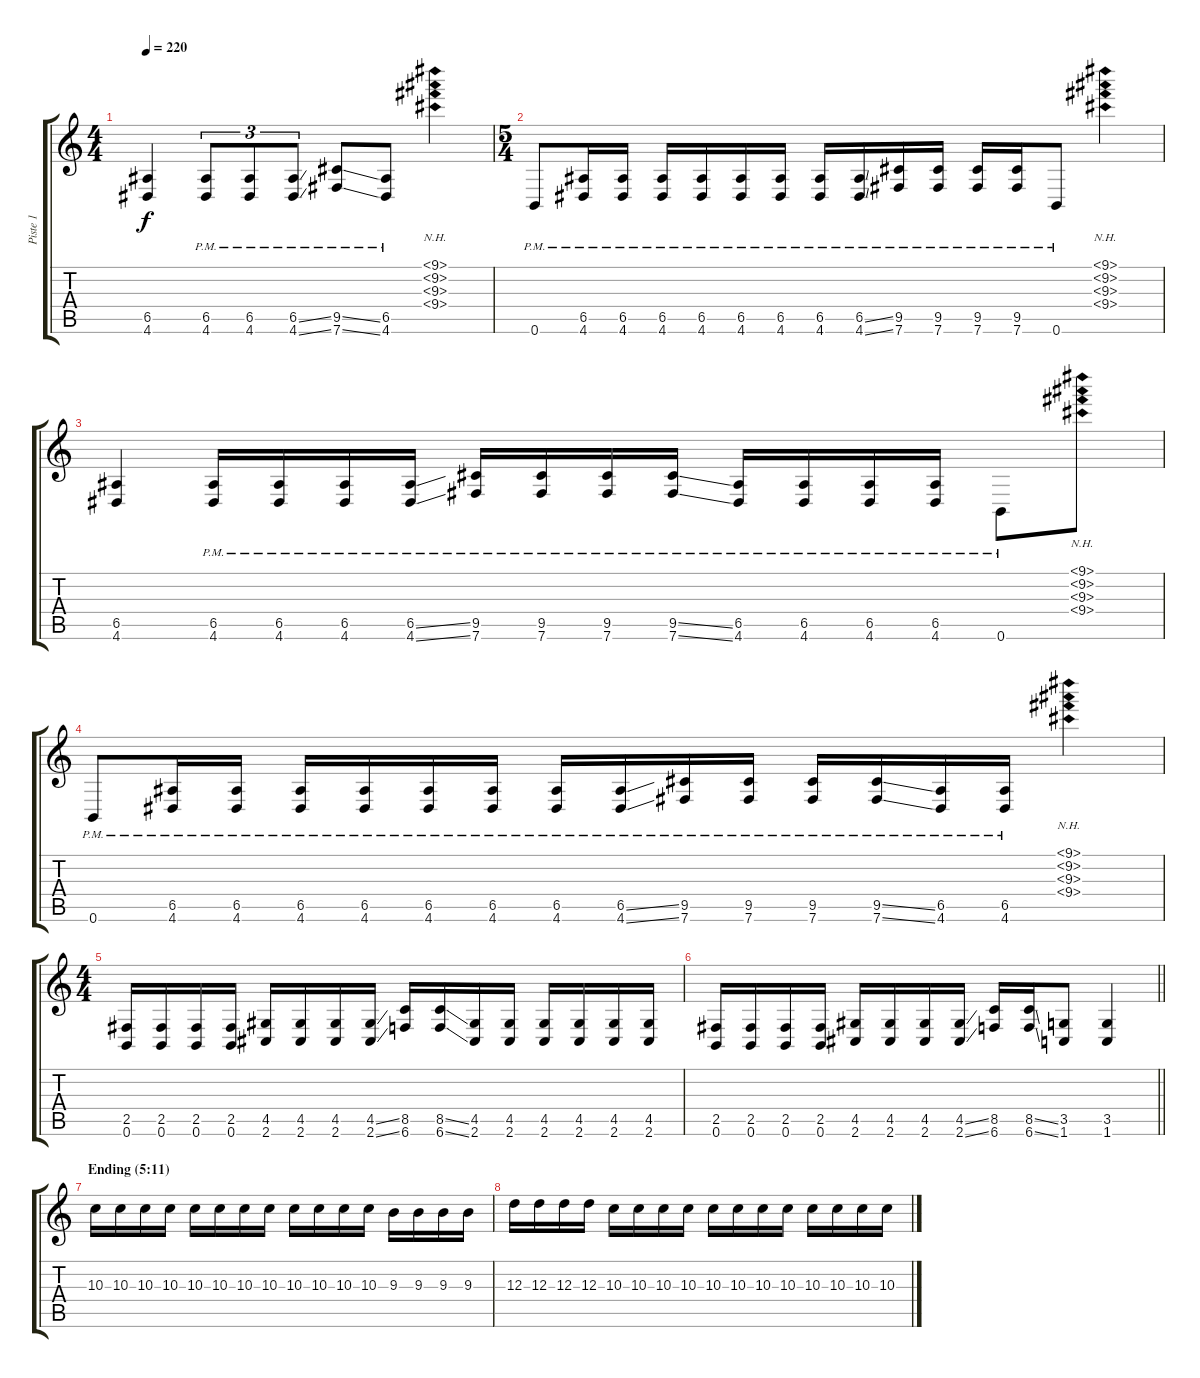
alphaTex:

\track ("Piste 1" "Piste 1") {instrument distortionguitar}
\staff {score tabs}
\tuning (B3 Gb3 D3 A2 E2 B1) {hide}
\ts (4 4)
\tempo 220
\clef g2
\ks c
(6.5 4.6).4{dy f} (6.5{pm} 4.6{pm}).8{tu (3 2)} (6.5{pm} 4.6{pm}).8{tu (3 2)} (6.5{ss pm} 4.6{ss pm}).8{tu (3 2)} (9.5{ss pm} 7.6{ss pm}).8 (6.5{pm} 4.6{pm}).8 (9.1{nh} 9.2{nh} 9.3{nh} 9.4{nh}).4 |
\ts (5 4)
0.6{pm}.8 (6.5{pm} 4.6{pm}).16 (6.5{pm} 4.6{pm}).16 (6.5{pm} 4.6{pm}).16 (6.5{pm} 4.6{pm}).16 (6.5{pm} 4.6{pm}).16 (6.5{pm} 4.6{pm}).16 (6.5{pm} 4.6{pm}).16 (6.5{ss pm} 4.6{ss pm}).16 (9.5{pm} 7.6{pm}).16 (9.5{pm} 7.6{pm}).16 (9.5{pm} 7.6{pm}).16 (9.5{pm} 7.6{pm}).16 0.6{pm}.8 (9.1{nh} 9.2{nh} 9.3{nh} 9.4{nh}).4 |
(6.5 4.6).4 (6.5{pm} 4.6{pm}).16 (6.5{pm} 4.6{pm}).16 (6.5{pm} 4.6{pm}).16 (6.5{ss pm} 4.6{ss pm}).16 (9.5{pm} 7.6{pm}).16 (9.5{pm} 7.6{pm}).16 (9.5{pm} 7.6{pm}).16 (9.5{ss pm} 7.6{ss pm}).16 (6.5{pm} 4.6{pm}).16 (6.5{pm} 4.6{pm}).16 (6.5{pm} 4.6{pm}).16 (6.5{pm} 4.6{pm}).16 0.6{pm}.8 (9.1{nh} 9.2{nh} 9.3{nh} 9.4{nh}).8 |
0.6{pm}.8 (6.5{pm} 4.6{pm}).16 (6.5{pm} 4.6{pm}).16 (6.5{pm} 4.6{pm}).16 (6.5{pm} 4.6{pm}).16 (6.5{pm} 4.6{pm}).16 (6.5{pm} 4.6{pm}).16 (6.5{pm} 4.6{pm}).16 (6.5{ss pm} 4.6{ss pm}).16 (9.5{pm} 7.6{pm}).16 (9.5{pm} 7.6{pm}).16 (9.5{pm} 7.6{pm}).16 (9.5{ss pm} 7.6{ss pm}).16 (6.5{pm} 4.6{pm}).16 (6.5{pm} 4.6{pm}).16 (9.1{nh} 9.2{nh} 9.3{nh} 9.4{nh}).4 |
\ts (4 4)
(2.5 0.6).16 (2.5 0.6).16 (2.5 0.6).16 (2.5 0.6).16 (4.5 2.6).16 (4.5 2.6).16 (4.5 2.6).16 (4.5{ss} 2.6{ss}).16 (8.5 6.6).16 (8.5{ss} 6.6{ss}).16 (4.5 2.6).16 (4.5 2.6).16 (4.5 2.6).16 (4.5 2.6).16 (4.5 2.6).16 (4.5 2.6).16 |
\barLineRight lightlight
(2.5 0.6).16 (2.5 0.6).16 (2.5 0.6).16 (2.5 0.6).16 (4.5 2.6).16 (4.5 2.6).16 (4.5 2.6).16 (4.5{ss} 2.6{ss}).16 (8.5 6.6).16 (8.5{ss} 6.6{ss}).16 (3.5 1.6).8 (3.5 1.6).4 |
\section ("" "Ending (5:11)")
10.3.16 10.3.16 10.3.16 10.3.16 10.3.16 10.3.16 10.3.16 10.3.16 10.3.16 10.3.16 10.3.16 10.3.16 9.3.16 9.3.16 9.3.16 9.3.16 |
12.3.16 12.3.16 12.3.16 12.3.16 10.3.16 10.3.16 10.3.16 10.3.16 10.3.16 10.3.16 10.3.16 10.3.16 10.3.16 10.3.16 10.3.16 10.3.16
